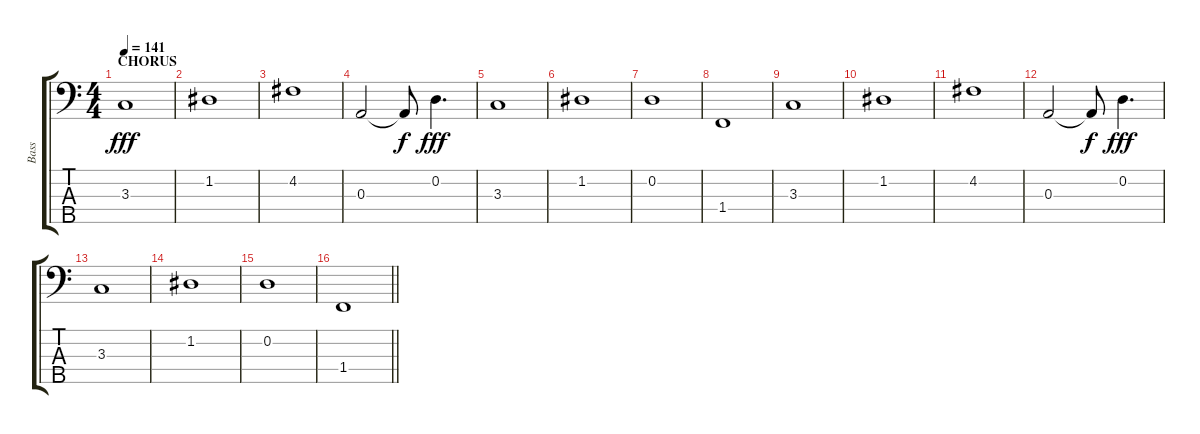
\track ("Bass" "Bass") {instrument electricbasspick}
\staff {score tabs}
\tuning (G2 D2 A1 E1 A0) {hide}
\ts (4 4)
\section ("" "CHORUS")
\tempo 141
\clef f4
\ks c
3.3.1{dy fff} |
1.2.1 |
4.2.1 |
0.3.2 0.3{t}.8{dy f} 0.2.4{d dy fff} |
3.3.1 |
1.2.1 |
0.2.1 |
1.4.1 |
3.3.1 |
1.2.1 |
4.2.1 |
0.3.2 0.3{t}.8{dy f} 0.2.4{d dy fff} |
3.3.1 |
1.2.1 |
0.2.1 |
\barLineRight lightlight
1.4.1
